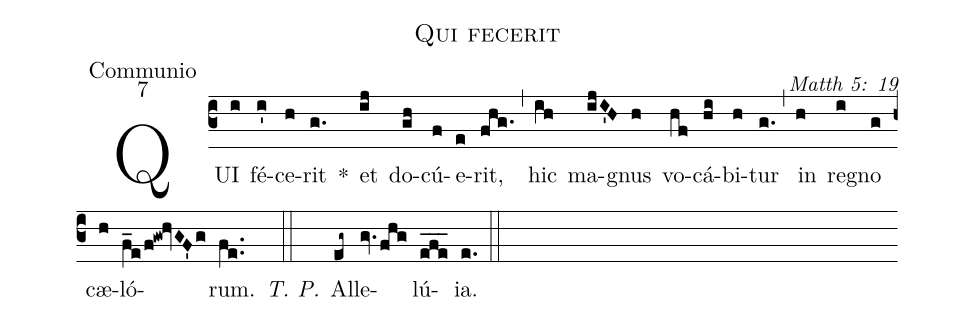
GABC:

name: Qui fecerit;
office-part: Communio;
mode: 7;
commentary: Matth 5: 19;
%%
(c3) QUI(i) fé(i')ce(h)rit(g.) *() et(ij) do(gh)cú(f)e(e)rit,(fhg.) (,) hic(ih) ma(ijI'H)gnus(h) vo(hf)cá(hi)bi(h)tur(g.) (,) in(h) re(i)gno(g) cæ(h)ló(f_e/f!gw!hvGF'g)rum.(fe..) <i>T. P.</i>(::)
Al(eg~)le(gv.fhg)lú(efe___)ia.(e.) (::)
